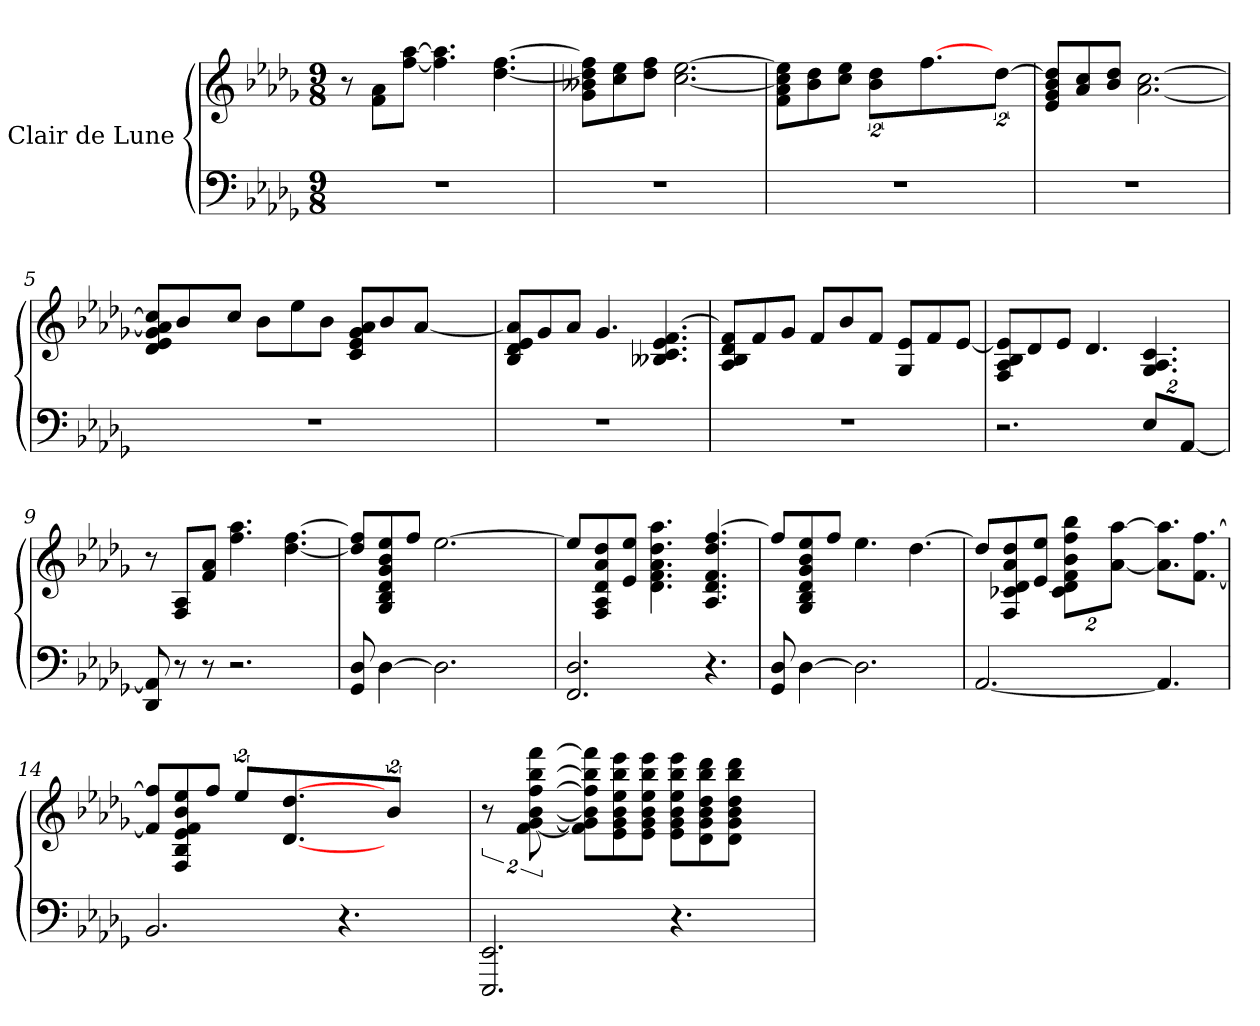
**kern	**kern
*part2	*part1
*staff2	*staff1
*	*I"Clair de Lune
*clefF4	*clefG2
*k[b-e-a-d-g-]	*k[b-e-a-d-g-]
*D-:	*D-:
*M9/8	*M9/8
=1	=1
*^	*
*	*^	*
8%9r	8ryy	4ryy	8r
.	1ryy	.	8f\ 8a-\L
.	.	2..ryy	[8ff\ [8aa-\J
.	.	.	4.ff\] 4.aa-\]
.	.	.	[4.dd-\ [4.ff\
=2	=2	=2	=2
*	*	*^	*
8%9r	8ryy	4ryy	4.ryy	8g-\ 8b--X\ 8dd-\] 8ff\]L
.	1ryy	.	.	8cc\ 8ee-\
.	.	2..ryy	.	8dd-\ 8ff\J
.	.	.	2.ryy	[2.cc\ [2.ee-\
=3	=3	=3	=3	=3
*	*	*	*^	*^
8%9r	8ryy	4ryy	4.ryy	2ryy	8f\ 8a-\ 8cc\] 8ee-\]L	2ryy
.	1ryy	.	.	.	8b-\ 8dd-\	.
.	.	2..ryy	.	.	8cc\ 8ee-\J	.
.	.	.	2.ryy	.	16%3b-\ 16%3dd-\L	.
.	.	.	.	8ryy	.	8ryy
.	.	.	.	.	[4.ff\	.
.	.	.	.	2ryy	.	2ryy
.	.	.	.	.	[16%3dd-\J	.
*	*	*	*v	*v	*	*
*	*	*	*	*v	*v
=4	=4	=4	=4	=4
8%9r	8ryy	4ryy	4.ryy	8e-/ 8g-/ 8b-/ 8dd-/]L
.	1ryy	.	.	8a-/ 8cc/
.	.	2..ryy	.	8b-/ 8dd-/J
.	.	.	2.ryy	[2.a-\ [2.cc\
!!LO:LB:g=z
=5	=5	=5	=5	=5
*^	*^	*^	*^	*^
8%9r	8ryy	8ryy	4.ryy	2ryy	2ryy	2.ryy	2..ryy	8d-/ 8e-/ 8g-/ 8a-/] 8cc/]L	8ryy
.	1ryy	16ryy	.	.	.	.	.	8b-/	16ryy
.	.	32ryy	.	.	.	.	.	.	32ryy
.	.	64ryy	.	.	.	.	.	.	64ryy
.	.	256ryy	.	.	.	.	.	.	256ryy
.	.	1024ryy	.	.	.	.	.	.	1024ryy
.	.	4096ryy	.	.	.	.	.	.	4096ryy
.	.	2ryy	.	.	.	.	.	.	2ryy
.	.	.	.	.	.	.	.	8cc/J	.
.	.	.	2.ryy	.	.	.	.	8b-\L	.
.	.	.	.	2ryy	8ryy	.	.	8ee-\	.
.	.	.	.	.	2ryy	.	.	8b-\J	.
.	.	4ryy	.	.	.	.	.	.	4ryy
.	.	.	.	.	.	4.ryy	.	8c/ 8e-/ 8g-/ 8a-/L	.
.	.	.	.	.	.	.	4ryy	8b-/	.
.	.	8ryy	.	.	.	.	.	.	8ryy
.	.	.	.	8ryy	.	.	.	[8a-/J	.
.	.	128ryy	.	.	.	.	.	.	128ryy
.	.	512ryy	.	.	.	.	.	.	512ryy
.	.	2048.ryy	.	.	.	.	.	.	2048.ryy
*	*	*	*v	*v	*v	*v	*v	*	*
*	*	*	*	*v	*v
=6	=6	=6	=6	=6
8%9r	8ryy	4ryy	4.ryy	8B-/ 8d-/ 8e-/ 8a-/]L
.	1ryy	.	.	8g-/
.	.	2..ryy	.	8a-/J
.	.	.	2.ryy	4.g-/
.	.	.	.	4.B--X/ 4.c/ 4.e-/ [4.f/
=7	=7	=7	=7	=7
*	*^	*^	*^	*
*	*	*	*	*	*	*	*
8%9r	8ryy	4ryy	4.ryy	2ryy	2.ryy	2..ryy	8A-/ 8B-/ 8d-/ 8f/]L
.	1ryy	.	.	.	.	.	8f/
.	.	2..ryy	.	.	.	.	8g-/J
.	.	.	2.ryy	.	.	.	8f/L
.	.	.	.	2ryy	.	.	8b-/
.	.	.	.	.	.	.	8f/J
.	.	.	.	.	4.ryy	.	8G-/ 8e-/L
.	.	.	.	.	.	4ryy	8f/
.	.	.	.	8ryy	.	.	[8e-/J
*	*v	*v	*v	*v	*v	*v	*
=8	=8	=8
*	*	*^
2.r	1ryy	8F/ 8A-/ 8B-/ 8e-/]L	1ryy
.	.	8d-/	.
.	.	8e-/J	.
.	.	4.d-/	.
16%3E-/L	.	4.G-/ 4.A-/ 4.c/	.
[16%3AA-/J	.	.	.
.	8ryy	.	8ryy
*v	*v	*	*
*	*v	*v
!!LO:LB:g=z
=9	=9
8DD-/ 8AA-/]	8r
8r	8F/ 8A-/L
8r	8f/ 8a-/J
2.r	4.ff\ 4.aa-\
.	[4.dd-\ [4.ff\
=10	=10
*^	*^
*	*^	*	*
8GG-/ 8D-/	4ryy	2ryy	8dd-/] 8ff/]L	2ryy
[4D-\	.	.	8G-/ 8B-/ 8d-/ 8g-/ 8b-/ 8ee-/	.
.	2..ryy	.	8ff/J	.
2.D-\]	.	.	[2.ee-\	.
.	.	8ryy	.	8ryy
.	.	2ryy	.	2ryy
*	*	*	*v	*v
=11	=11	=11	=11
*	*	*^	*
2.FF/ 2.D-/	8ryy	4ryy	4.ryy	8ee-/L]
.	1ryy	.	.	8F/ 8A-/ 8d-/ 8a-/ 8dd-/
.	.	2..ryy	.	8e-/ 8ee-/J
.	.	.	2.ryy	4.d-\ 4.f\ 4.a-\ 4.dd-\ 4.aa-\
4.r	.	.	.	4.A-/ 4.d-/ 4.f/ 4.dd-/ [4.ff/
*	*v	*v	*v	*
=12	=12	=12
8GG-/ 8D-/	4ryy	8ff/L]
[4D-\	.	8G-/ 8B-/ 8d-/ 8g-/ 8b-/ 8ee-/
.	2..ryy	8ff/J
2.D-\]	.	4.ee-\
.	.	[4.dd-\
=13	=13	=13
*^	*^	*^
[2.AA-/	8ryy	4ryy	2ryy	8dd-/L]	2ryy
.	1ryy	.	.	8F/ 8c-X/ 8d-/ 8a-/ 8dd-/	.
.	.	2..ryy	.	8e-/ 8ee-/J	.
.	.	.	.	16%3c-\ 16%3d-\ 16%3f\ 16%3b-\ 16%3ff\ 16%3bb-\L	.
.	.	.	8ryy	.	8ryy
.	.	.	.	[16%3a-\ [16%3aa-\J	.
.	.	.	2ryy	.	2ryy
4.AA-/]	.	.	.	8.a-\] 8.aa-\]L	.
.	.	.	.	[8.f\ [8.ff\J	.
!!LO:LB:g=z
=14	=14	=14	=14	=14	=14
*	*	*^	*^	*	*^
*	*	*	*	*	*	*	*	*
2.BB-/	8ryy	4ryy	4.ryy	2ryy	1ryy	8f/] 8ff/]L	2ryy	1ryy
.	1ryy	.	.	.	.	8F/ 8B-/ 8e-/ 8f/ 8b-/ 8ee-/	.	.
.	.	2..ryy	.	.	.	8ff/J	.	.
.	.	.	2.ryy	.	.	16%3ee-/L	.	.
.	.	.	.	16ryy	.	.	16ryy	.
.	.	.	.	32ryy	.	[4.d-/ [4.dd-/	32ryy	.
.	.	.	.	64ryy	.	.	64ryy	.
.	.	.	.	256ryy	.	.	256ryy	.
.	.	.	.	1024ryy	.	.	1024ryy	.
.	.	.	.	4096ryy	.	.	4096ryy	.
.	.	.	.	2ryy	.	.	2ryy	.
4.r	.	.	.	.	.	.	.	.
.	.	.	.	.	.	16%3b-/J	.	.
.	.	.	.	.	8ryy	.	.	8ryy
.	.	.	.	128ryy	.	.	128ryy	.
.	.	.	.	512ryy	.	.	512ryy	.
.	.	.	.	2048.ryy	.	.	2048.ryy	.
*	*	*	*	*v	*v	*	*	*
=15	=15	=15	=15	=15	=15	=15	=15
2.EEE-/ 2.EE-/	64ryy	4ryy	2ryy	2..ryy	16%3r	64ryy	4ryy
.	256ryy	.	.	.	.	256ryy	.
.	1024ryy	.	.	.	.	1024ryy	.
.	4096ryy	.	.	.	.	4096ryy	.
.	1ryy	.	.	.	.	1ryy	.
.	.	.	.	.	[16%3f\ [16%3g-\ [16%3b-\ [16%3ff\ [16%3bb-\ [16%3fff\	.	.
.	.	2..ryy	.	.	.	.	2..ryy
.	.	.	.	.	8f\] 8g-\] 8b-\] 8ff\] 8bb-\] 8fff\]L	.	.
.	.	.	2ryy	.	8e-\ 8g-\ 8b-\ 8ee-\ 8bb-\ 8eee-\	.	.
.	.	.	.	.	8e-\ 8g-\ 8b-\ 8ee-\ 8bb-\ 8eee-\J	.	.
4.r	.	.	.	.	8e-\ 8g-\ 8b-\ 8ee-\ 8bb-\ 8eee-\L	.	.
.	.	.	.	4ryy	8d-\ 8g-\ 8b-\ 8dd-\ 8bb-\ 8ddd-\	.	.
.	.	.	8ryy	.	8d-\ 8g-\ 8b-\ 8dd-\ 8bb-\ 8ddd-\J	.	.
.	16ryy	.	.	.	.	16ryy	.
.	32ryy	.	.	.	.	32ryy	.
.	128ryy	.	.	.	.	128ryy	.
.	512ryy	.	.	.	.	512ryy	.
.	2048.ryy	.	.	.	.	2048.ryy	.
*v	*v	*v	*v	*v	*	*	*
*	*v	*v	*v
=	=
*-	*-
